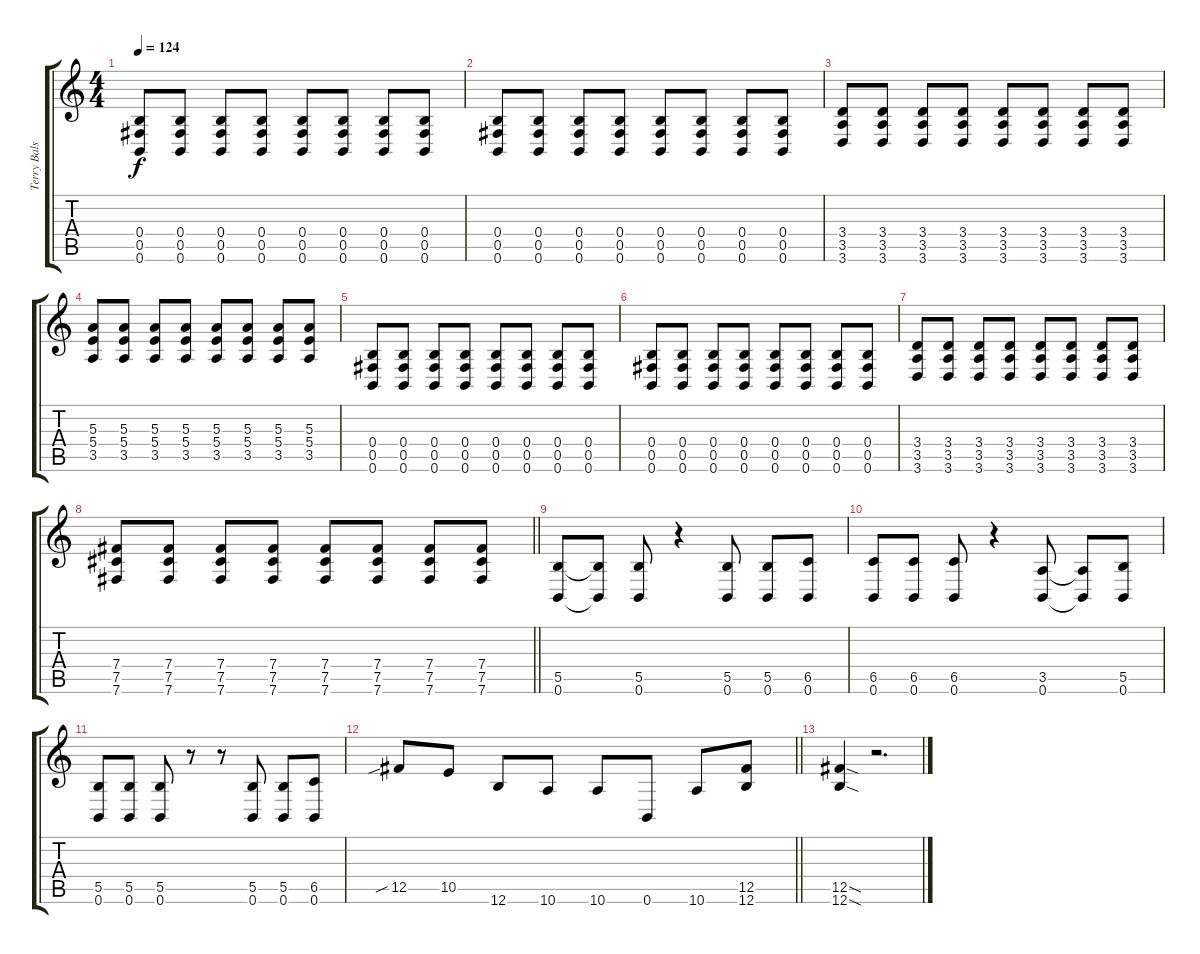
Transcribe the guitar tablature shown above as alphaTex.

\track ("Terry Balsamo - lead and rhythm guitar" "Terry Bals") {instrument overdrivenguitar}
\staff {score tabs}
\tuning (Db4 Ab3 E3 B2 Gb2 B1) {hide}
\ts (4 4)
\tempo 124
\clef g2
\ks c
(0.4 0.5 0.6).8{dy f} (0.4 0.5 0.6).8 (0.4 0.5 0.6).8 (0.4 0.5 0.6).8 (0.4 0.5 0.6).8 (0.4 0.5 0.6).8 (0.4 0.5 0.6).8 (0.4 0.5 0.6).8 |
(0.4 0.5 0.6).8 (0.4 0.5 0.6).8 (0.4 0.5 0.6).8 (0.4 0.5 0.6).8 (0.4 0.5 0.6).8 (0.4 0.5 0.6).8 (0.4 0.5 0.6).8 (0.4 0.5 0.6).8 |
(3.4 3.5 3.6).8 (3.4 3.5 3.6).8 (3.4 3.5 3.6).8 (3.4 3.5 3.6).8 (3.4 3.5 3.6).8 (3.4 3.5 3.6).8 (3.4 3.5 3.6).8 (3.4 3.5 3.6).8 |
(5.3 5.4 3.5).8 (5.3 5.4 3.5).8 (5.3 5.4 3.5).8 (5.3 5.4 3.5).8 (5.3 5.4 3.5).8 (5.3 5.4 3.5).8 (5.3 5.4 3.5).8 (5.3 5.4 3.5).8 |
(0.4 0.5 0.6).8 (0.4 0.5 0.6).8 (0.4 0.5 0.6).8 (0.4 0.5 0.6).8 (0.4 0.5 0.6).8 (0.4 0.5 0.6).8 (0.4 0.5 0.6).8 (0.4 0.5 0.6).8 |
(0.4 0.5 0.6).8 (0.4 0.5 0.6).8 (0.4 0.5 0.6).8 (0.4 0.5 0.6).8 (0.4 0.5 0.6).8 (0.4 0.5 0.6).8 (0.4 0.5 0.6).8 (0.4 0.5 0.6).8 |
(3.4 3.5 3.6).8 (3.4 3.5 3.6).8 (3.4 3.5 3.6).8 (3.4 3.5 3.6).8 (3.4 3.5 3.6).8 (3.4 3.5 3.6).8 (3.4 3.5 3.6).8 (3.4 3.5 3.6).8 |
\barLineRight lightlight
(7.4 7.5 7.6).8 (7.4 7.5 7.6).8 (7.4 7.5 7.6).8 (7.4 7.5 7.6).8 (7.4 7.5 7.6).8 (7.4 7.5 7.6).8 (7.4 7.5 7.6).8 (7.4 7.5 7.6).8 |
\section ("" "")
(5.5 0.6).8 (5.5{t} 0.6{t}).8 (5.5 0.6).8 r.4 (5.5 0.6).8 (5.5 0.6).8 (6.5 0.6).8 |
(6.5 0.6).8 (6.5 0.6).8 (6.5 0.6).8 r.4 (3.5 0.6).8 (3.5{t} 0.6{t}).8 (5.5 0.6).8 |
(5.5 0.6).8 (5.5 0.6).8 (5.5 0.6).8 r.8 r.8 (5.5 0.6).8 (5.5 0.6).8 (6.5 0.6).8 |
\barLineRight lightlight
12.5{sib}.8 10.5.8 12.6.8 10.6.8 10.6.8 0.6.8 10.6.8 (12.5 12.6).8 |
(12.5{sod} 12.6{sod}).4 r.2{d}
